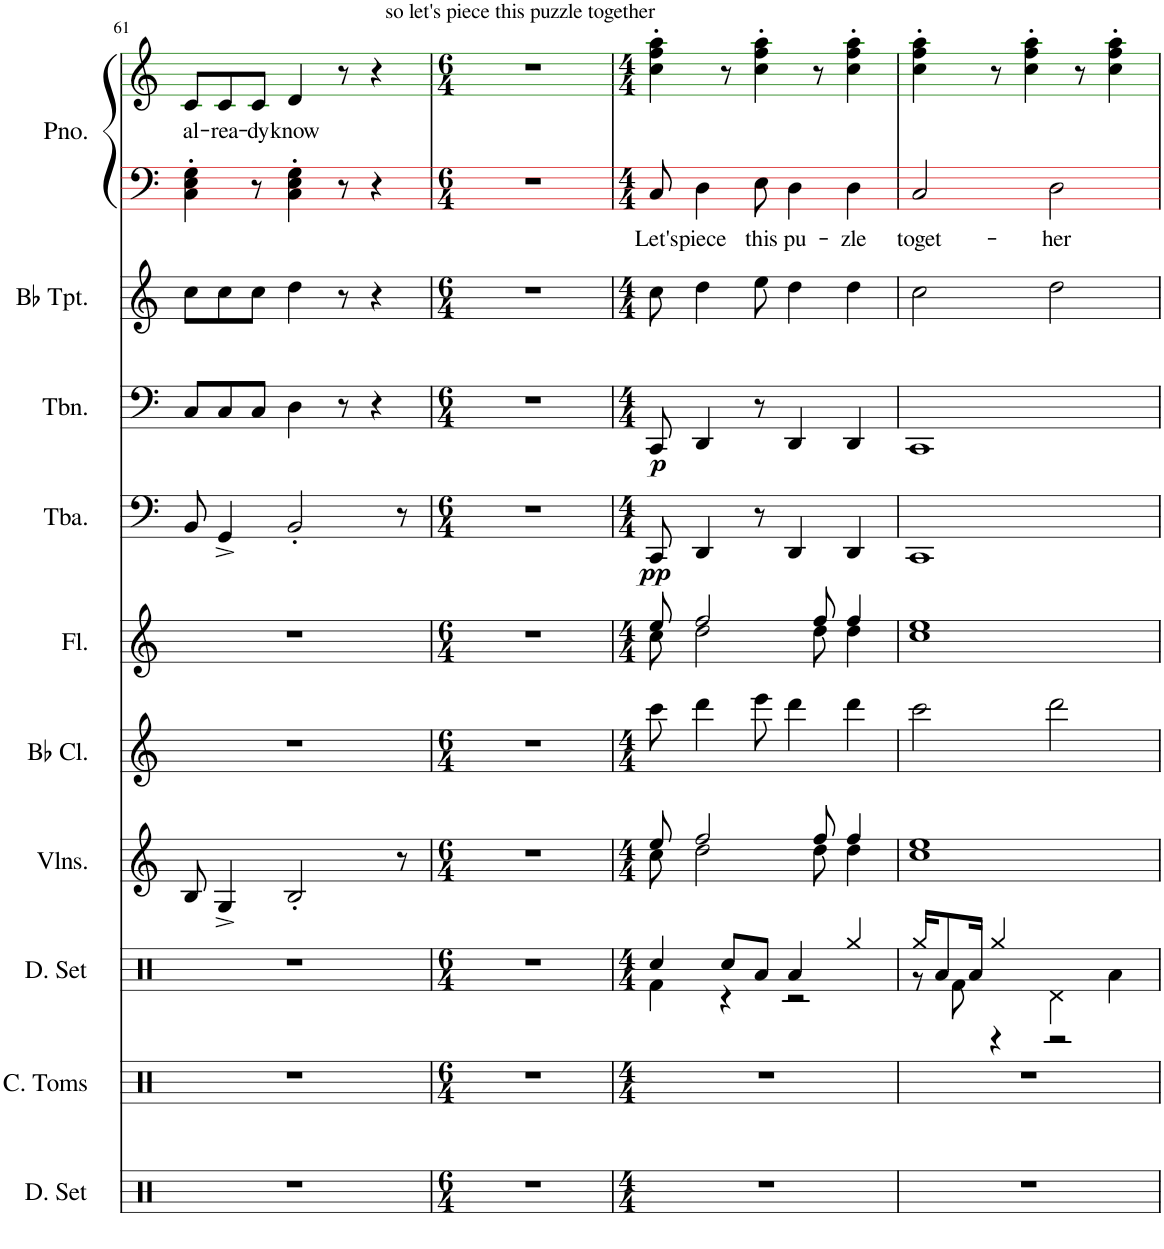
**kern	**kern	**kern	**kern	**kern	**kern	**kern	**dynam	**kern	**dynam	**kern	**kern	**text	**kern	**text
*part10	*part9	*part8	*part7	*part6	*part5	*part4	*part4	*part3	*part3	*part2	*part1	*part1	*part1	*part1
*staff11	*staff10	*staff9	*staff8	*staff7	*staff6	*staff5	*staff5	*staff4	*staff4	*staff3	*staff2	*staff2	*staff1	*staff1
*I"Drumset	*I"Concert Toms	*I"Drumset	*I"Violins	*I"Bb Clarinet	*I"Flute	*I"Tuba	*	*I"Trombone	*	*I"Bb Trumpet	*I"Piano	*	*	*
*I'D. Set	*I'C. Toms	*I'D. Set	*I'Vlns.	*I'Bb Cl.	*I'Fl.	*I'Tba.	*	*I'Tbn.	*	*I'Bb Tpt.	*I'Pno.	*	*	*
!!LO:PB:g=z
*clefX	*clefX	*clefX	*clefG2	*clefG2	*clefG2	*clefF4	*	*clefF4	*	*clefG2	*clefF4	*	*clefG2	*
*	*	*	*	*ITrd1c2	*	*	*	*	*	*ITrd1c2	*	*	*	*
*k[]	*k[]	*k[]	*k[]	*k[]	*k[]	*k[]	*	*k[]	*	*k[]	*k[]	*	*k[]	*
*M4/4	*M4/4	*M4/4	*M4/4	*M4/4	*M4/4	*M4/4	*	*M4/4	*	*M4/4	*M4/4	*	*M4/4	*
=61	=61	=61	=61	=61	=61	=61	=61	=61	=61	=61	=61	=61	=61	=61
!	!	!	!	!	!	!	!	!	!	!	!	!	!	!LO:LY:b
1r	1r	1r	8B/	1r	1r	8BB/	.	8C/L	.	8cc\L	4C\' 4E\' 4G\'	.	8c/L	al-
!	!	!	!	!	!	!	!	!	!	!	!	!	!	!LO:LY:b
.	.	.	4G^/	.	.	4GG^/	.	8C/	.	8cc\	.	.	8c/	-rea-
!	!	!	!	!	!	!	!	!	!	!	!	!	!	!LO:LY:b
.	.	.	.	.	.	.	.	8C/J	.	8cc\J	8r	.	8c/J	-dy
!	!	!	!	!	!	!	!	!	!	!	!	!	!	!LO:LY:b
.	.	.	2B'/	.	.	2BB'/	.	4D\	.	4dd\	4C\' 4E\' 4G\'	.	4d/	know
.	.	.	.	.	.	.	.	8r	.	8r	8r	.	8r	.
.	.	.	.	.	.	.	.	4r	.	4r	4r	.	4r	.
.	.	.	8r	.	.	8r	.	.	.	.	.	.	.	.
=62	=62	=62	=62	=62	=62	=62	=62	=62	=62	=62	=62	=62	=62	=62
*M6/4	*M6/4	*M6/4	*M6/4	*M6/4	*M6/4	*M6/4	*	*M6/4	*	*M6/4	*M6/4	*	*M6/4	*
!	!	!	!	!	!	!	!	!	!	!	!	!	!LO:TX:a:t=so let's piece this puzzle together	!
1.r	1.r	1.r	1.r	1.r	1.r	1.r	.	1.r	.	1.r	1.r	.	1.r	.
=63	=63	=63	=63	=63	=63	=63	=63	=63	=63	=63	=63	=63	=63	=63
*M4/4	*M4/4	*M4/4	*M4/4	*M4/4	*M4/4	*M4/4	*	*M4/4	*	*M4/4	*M4/4	*	*M4/4	*
*	*	*^	*^	*	*^	*	*	*	*	*	*	*	*	*
!	!	!	!	!	!	!	!	!	!	!LO:DY:b	!	!LO:DY:b	!	!	!LO:LY:b	!	!
1r	1r	4Rcc/	4Rf\	8ee/	8cc\	8ccc\	8ee/	8cc\	8CC/	pp	8CC/	p	8cc\	8C/	Let's	4cc\' 4ff\' 4aa\'	.
!	!	!	!	!	!	!	!	!	!	!	!	!	!	!	!LO:LY:b	!	!
.	.	.	.	2ff/	2dd\	4ddd\	2ff/	2dd\	4DD/	.	4DD/	.	4dd\	4D\	piece	.	.
.	.	8Rcc/L	4r	.	.	.	.	.	.	.	.	.	.	.	.	8r	.
!	!	!	!	!	!	!	!	!	!	!	!	!	!	!	!LO:LY:b	!	!
.	.	8Ra/J	.	.	.	8eee\	.	.	8r	.	8r	.	8ee\	8E\	this	4cc\' 4ff\' 4aa\'	.
!	!	!	!	!	!	!	!	!	!	!	!	!	!	!	!LO:LY:b	!	!
.	.	4Ra/	2r	.	.	4ddd\	.	.	4DD/	.	4DD/	.	4dd\	4D\	pu-	.	.
.	.	.	.	8ff/	8dd\	.	8ff/	8dd\	.	.	.	.	.	.	.	8r	.
!	!	!	!	!	!	!	!	!	!	!	!	!	!	!	!LO:LY:b	!	!
.	.	4Rgg/	.	4ff/	4dd\	4ddd\	4ff/	4dd\	4DD/	.	4DD/	.	4dd\	4D\	-zle	4cc\' 4ff\' 4aa\'	.
=64	=64	=64	=64	=64	=64	=64	=64	=64	=64	=64	=64	=64	=64	=64	=64	=64	=64
!	!	!	!	!	!	!	!	!	!	!	!	!	!	!	!LO:LY:b	!	!
1r	1r	16Rgg/KL	8r	1ee	1cc	2ccc\	1ee	1cc	1CC	.	1CC	.	2cc\	2C/	toget-	4cc\' 4ff\' 4aa\'	.
.	.	8Ra/	.	.	.	.	.	.	.	.	.	.	.	.	.	.	.
.	.	.	8Rf\	.	.	.	.	.	.	.	.	.	.	.	.	.	.
.	.	16Ra/Jk	.	.	.	.	.	.	.	.	.	.	.	.	.	.	.
.	.	4Rgg/	4r	.	.	.	.	.	.	.	.	.	.	.	.	8r	.
.	.	.	.	.	.	.	.	.	.	.	.	.	.	.	.	4cc\' 4ff\' 4aa\'	.
!	!	!	!	!	!	!	!	!	!	!	!	!	!	!	!LO:LY:b	!	!
.	.	4Rd\	2r	.	.	2ddd\	.	.	.	.	.	.	2dd\	2D\	-her	.	.
.	.	.	.	.	.	.	.	.	.	.	.	.	.	.	.	8r	.
.	.	4Ra\	.	.	.	.	.	.	.	.	.	.	.	.	.	4cc\' 4ff\' 4aa\'	.
*	*	*v	*v	*	*	*	*v	*v	*	*	*	*	*	*	*	*	*
*	*	*	*v	*v	*	*	*	*	*	*	*	*	*	*	*
=	=	=	=	=	=	=	=	=	=	=	=	=	=	=
*-	*-	*-	*-	*-	*-	*-	*-	*-	*-	*-	*-	*-	*-	*-
